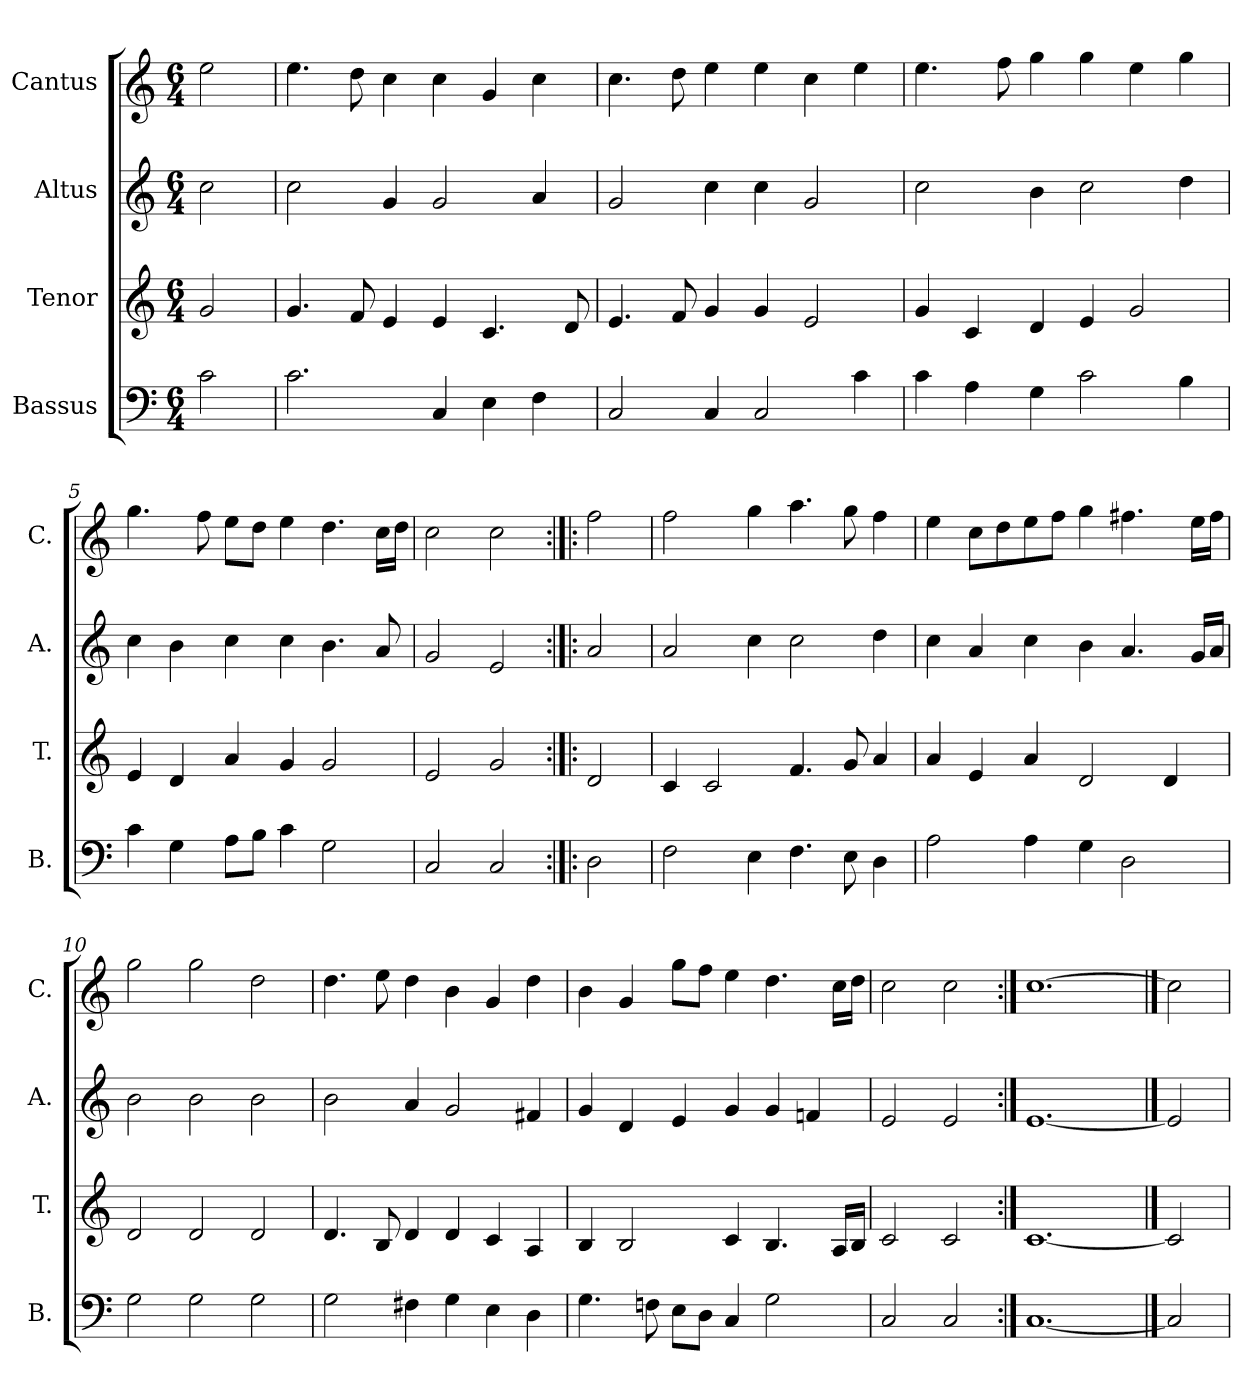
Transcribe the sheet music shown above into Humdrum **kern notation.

**kern	**kern	**kern	**kern
*part4	*part3	*part2	*part1
*staff4	*staff3	*staff2	*staff1
*I"Bassus	*I"Tenor	*I"Altus	*I"Cantus
*I'B.	*I'T.	*I'A.	*I'C.
*clefF4	*clefG2	*clefG2	*clefG2
*k[]	*k[]	*k[]	*k[]
*C:	*C:	*C:	*C:
*M6/4	*M6/4	*M6/4	*M6/4
=1	=1	=1	=1
2c\	2g/	2cc\	2ee\
=2	=2	=2	=2
2.c\	4.g/	2cc\	4.ee\
.	8f/	.	8dd\
.	4e/	4g/	4cc\
4C/	4e/	2g/	4cc\
4E\	4.c/	.	4g/
4F\	.	4a/	4cc\
.	8d/	.	.
=3	=3	=3	=3
2C/	4.e/	2g/	4.cc\
.	8f/	.	8dd\
4C/	4g/	4cc\	4ee\
2C/	4g/	4cc\	4ee\
.	2e/	2g/	4cc\
4c\	.	.	4ee\
=4	=4	=4	=4
4c\	4g/	2cc\	4.ee\
4A\	4c/	.	.
.	.	.	8ff\
4G\	4d/	4b\	4gg\
2c\	4e/	2cc\	4gg\
.	2g/	.	4ee\
4B\	.	4dd\	4gg\
=5	=5	=5	=5
4c\	4e/	4cc\	4.gg\
4G\	4d/	4b\	.
.	.	.	8ff\
8A\L	4a/	4cc\	8ee\L
8B\J	.	.	8dd\J
4c\	4g/	4cc\	4ee\
2G\	2g/	4.b\	4.dd\
.	.	8a/	16cc\LL
.	.	.	16dd\JJ
=6	=6	=6	=6
2C/	2e/	2g/	2cc\
2C/	2g/	2e/	2cc\
=7:|!|:	=7:|!|:	=7:|!|:	=7:|!|:
2D\	2d/	2a/	2ff\
!!LO:LB:g=z
=8	=8	=8	=8
2F\	4c/	2a/	2ff\
.	2c/	.	.
4E\	.	4cc\	4gg\
4.F\	4.f/	2cc\	4.aa\
8E\	8g/	.	8gg\
4D\	4a/	4dd\	4ff\
=9	=9	=9	=9
2A\	4a/	4cc\	4ee\
.	4e/	4a/	8cc\L
.	.	.	8dd\
4A\	4a/	4cc\	8ee\
.	.	.	8ff\J
4G\	2d/	4b\	4gg\
2D\	.	4.a/	4.ff#X\
.	4d/	.	.
.	.	16g/LL	16ee\LL
.	.	16a/JJ	16ff#\JJ
=10	=10	=10	=10
2G\	2d/	2b\	2gg\
2G\	2d/	2b\	2gg\
2G\	2d/	2b\	2dd\
=11	=11	=11	=11
2G\	4.d/	2b\	4.dd\
.	8B/	.	8ee\
4F#X\	4d/	4a/	4dd\
4G\	4d/	2g/	4b\
4E\	4c/	.	4g/
4D\	4A/	4f#X/	4dd\
=12	=12	=12	=12
4.G\	4B/	4g/	4b\
.	2B/	4d/	4g/
8Fn\	.	.	.
8E\L	.	4e/	8gg\L
8D\J	.	.	8ff\J
4C/	4c/	4g/	4ee\
2G\	4.B/	4g/	4.dd\
.	.	4fn/	.
.	16A/LL	.	16cc\LL
.	16B/JJ	.	16dd\JJ
=13	=13	=13	=13
2C/	2c/	2e/	2cc\
2C/	2c/	2e/	2cc\
=14:|!	=14:|!	=14:|!	=14:|!
[1.C/	[1.c/	[1.e/	[1.cc\
==15	==15	==15	==15
2C/]	2c/]	2e/]	2cc\]
=	=	=	=
*-	*-	*-	*-
